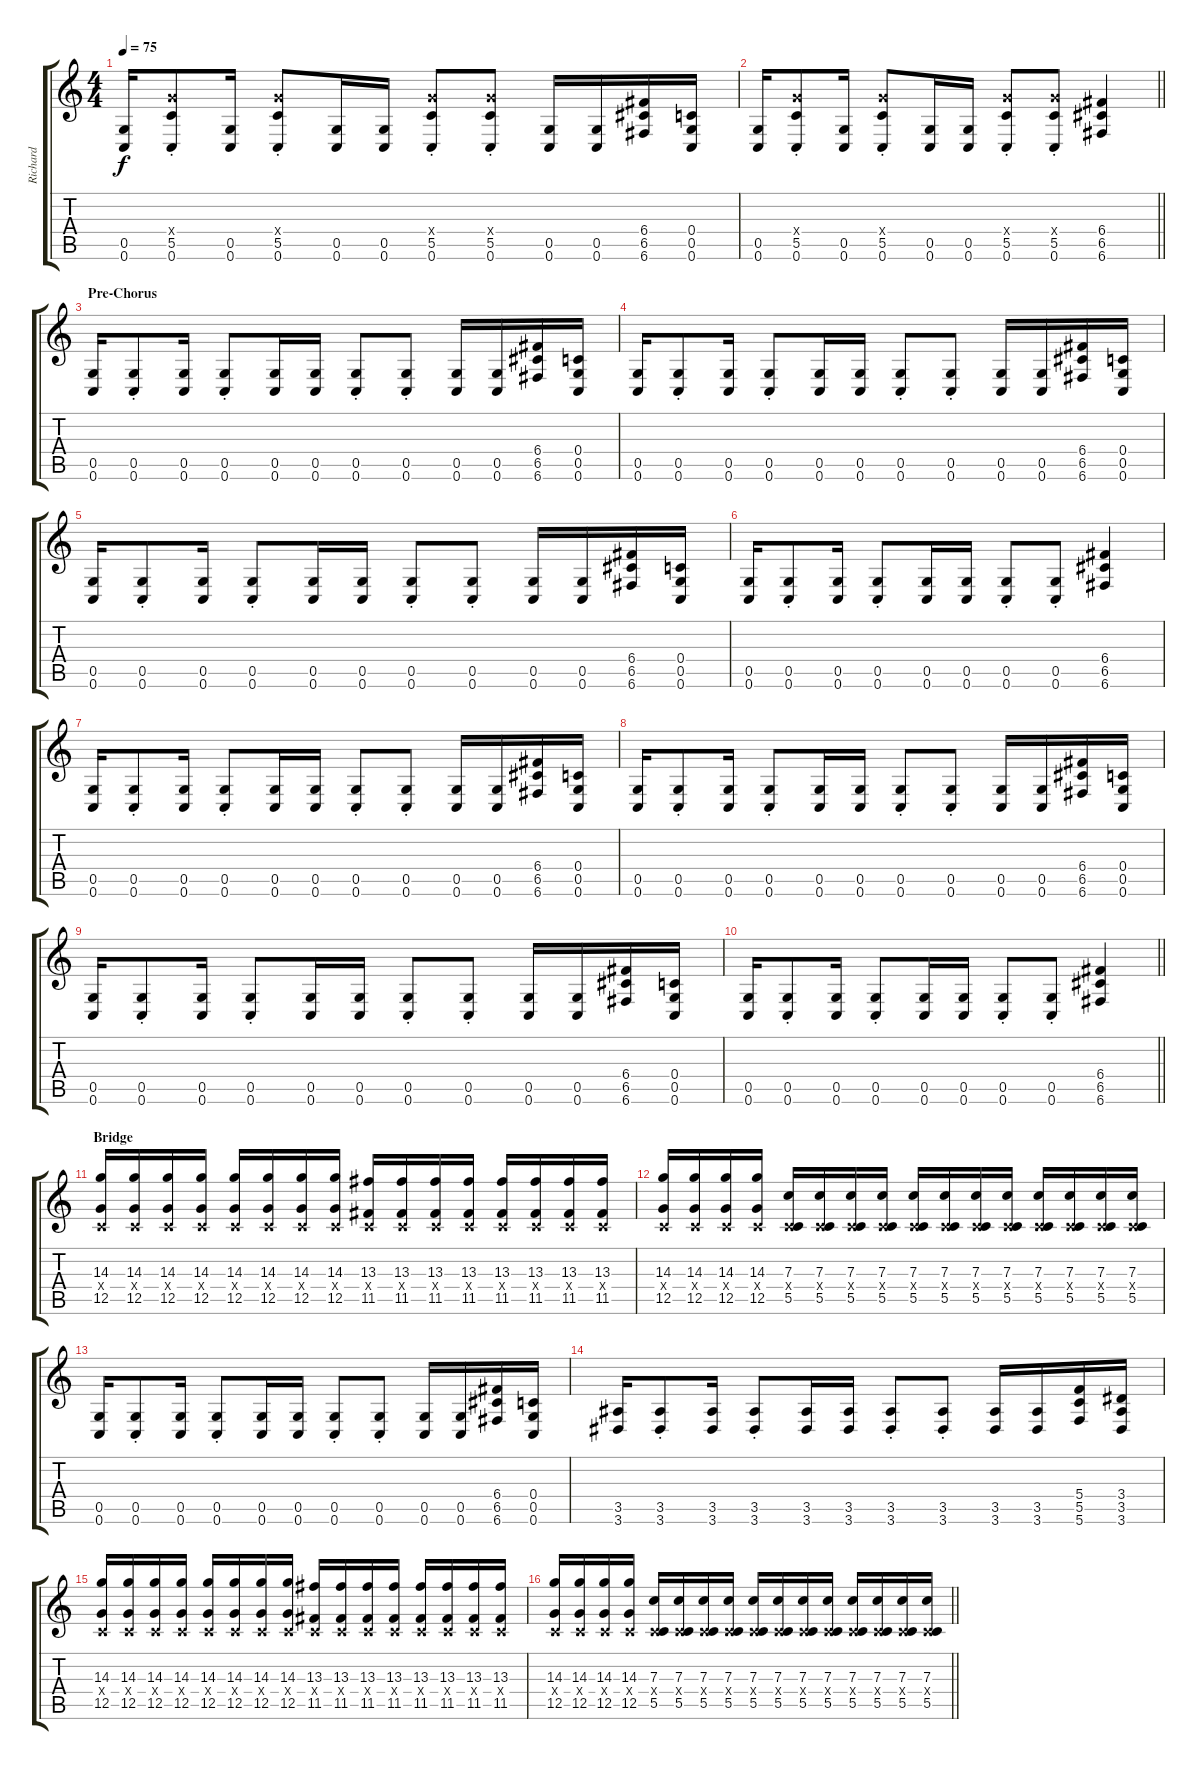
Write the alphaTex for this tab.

\track ("Richard" "Richard") {instrument distortionguitar}
\staff {score tabs}
\tuning (D4 A3 F3 C3 G2 C2) {hide}
\ts (4 4)
\tempo 75
\clef g2
\ks c
(0.5 0.6).16{dy f} (7.4{st x} 5.5{st} 0.6{st}).8 (0.5 0.6).16 (7.4{st x} 5.5{st} 0.6{st}).8 (0.5 0.6).16 (0.5 0.6).16 (7.4{st x} 5.5{st} 0.6{st}).8 (7.4{st x} 5.5{st} 0.6{st}).8 (0.5 0.6).16 (0.5 0.6).16 (6.4 6.5 6.6).16 (0.4 0.5 0.6).16 |
\barLineRight lightlight
(0.5 0.6).16 (7.4{st x} 5.5{st} 0.6{st}).8 (0.5 0.6).16 (7.4{st x} 5.5{st} 0.6{st}).8 (0.5 0.6).16 (0.5 0.6).16 (7.4{st x} 5.5{st} 0.6{st}).8 (7.4{st x} 5.5{st} 0.6{st}).8 (6.4 6.5 6.6).4 |
\section ("" "Pre-Chorus")
(0.5 0.6).16{instrument distortionguitar} (0.5{st} 0.6{st}).8 (0.5 0.6).16 (0.5{st} 0.6{st}).8 (0.5 0.6).16 (0.5 0.6).16 (0.5{st} 0.6{st}).8 (0.5{st} 0.6{st}).8 (0.5 0.6).16 (0.5 0.6).16 (6.4 6.5 6.6).16 (0.4 0.5 0.6).16 |
(0.5 0.6).16 (0.5{st} 0.6{st}).8 (0.5 0.6).16 (0.5{st} 0.6{st}).8 (0.5 0.6).16 (0.5 0.6).16 (0.5{st} 0.6{st}).8 (0.5{st} 0.6{st}).8 (0.5 0.6).16 (0.5 0.6).16 (6.4 6.5 6.6).16 (0.4 0.5 0.6).16 |
(0.5 0.6).16 (0.5{st} 0.6{st}).8 (0.5 0.6).16 (0.5{st} 0.6{st}).8 (0.5 0.6).16 (0.5 0.6).16 (0.5{st} 0.6{st}).8 (0.5{st} 0.6{st}).8 (0.5 0.6).16 (0.5 0.6).16 (6.4 6.5 6.6).16 (0.4 0.5 0.6).16 |
(0.5 0.6).16 (0.5{st} 0.6{st}).8 (0.5 0.6).16 (0.5{st} 0.6{st}).8 (0.5 0.6).16 (0.5 0.6).16 (0.5{st} 0.6{st}).8 (0.5{st} 0.6{st}).8 (6.4 6.5 6.6).4 |
(0.5 0.6).16 (0.5{st} 0.6{st}).8 (0.5 0.6).16 (0.5{st} 0.6{st}).8 (0.5 0.6).16 (0.5 0.6).16 (0.5{st} 0.6{st}).8 (0.5{st} 0.6{st}).8 (0.5 0.6).16 (0.5 0.6).16 (6.4 6.5 6.6).16 (0.4 0.5 0.6).16 |
(0.5 0.6).16 (0.5{st} 0.6{st}).8 (0.5 0.6).16 (0.5{st} 0.6{st}).8 (0.5 0.6).16 (0.5 0.6).16 (0.5{st} 0.6{st}).8 (0.5{st} 0.6{st}).8 (0.5 0.6).16 (0.5 0.6).16 (6.4 6.5 6.6).16 (0.4 0.5 0.6).16 |
(0.5 0.6).16 (0.5{st} 0.6{st}).8 (0.5 0.6).16 (0.5{st} 0.6{st}).8 (0.5 0.6).16 (0.5 0.6).16 (0.5{st} 0.6{st}).8 (0.5{st} 0.6{st}).8 (0.5 0.6).16 (0.5 0.6).16 (6.4 6.5 6.6).16 (0.4 0.5 0.6).16 |
\barLineRight lightlight
(0.5 0.6).16 (0.5{st} 0.6{st}).8 (0.5 0.6).16 (0.5{st} 0.6{st}).8 (0.5 0.6).16 (0.5 0.6).16 (0.5{st} 0.6{st}).8 (0.5{st} 0.6{st}).8 (6.4 6.5 6.6).4 |
\section ("" "Bridge")
(14.3 0.4{x} 12.5).16 (14.3 0.4{x} 12.5).16 (14.3 0.4{x} 12.5).16 (14.3 0.4{x} 12.5).16 (14.3 0.4{x} 12.5).16 (14.3 0.4{x} 12.5).16 (14.3 0.4{x} 12.5).16 (14.3 0.4{x} 12.5).16 (13.3 0.4{x} 11.5).16 (13.3 0.4{x} 11.5).16 (13.3 0.4{x} 11.5).16 (13.3 0.4{x} 11.5).16 (13.3 0.4{x} 11.5).16 (13.3 0.4{x} 11.5).16 (13.3 0.4{x} 11.5).16 (13.3 0.4{x} 11.5).16 |
(14.3 0.4{x} 12.5).16 (14.3 0.4{x} 12.5).16 (14.3 0.4{x} 12.5).16 (14.3 0.4{x} 12.5).16 (7.3 0.4{x} 5.5).16 (7.3 0.4{x} 5.5).16 (7.3 0.4{x} 5.5).16 (7.3 0.4{x} 5.5).16 (7.3 0.4{x} 5.5).16 (7.3 0.4{x} 5.5).16 (7.3 0.4{x} 5.5).16 (7.3 0.4{x} 5.5).16 (7.3 0.4{x} 5.5).16 (7.3 0.4{x} 5.5).16 (7.3 0.4{x} 5.5).16 (7.3 0.4{x} 5.5).16 |
(0.5 0.6).16 (0.5{st} 0.6{st}).8 (0.5 0.6).16 (0.5{st} 0.6{st}).8 (0.5 0.6).16 (0.5 0.6).16 (0.5{st} 0.6{st}).8 (0.5{st} 0.6{st}).8 (0.5 0.6).16 (0.5 0.6).16 (6.4 6.5 6.6).16 (0.4 0.5 0.6).16 |
(3.5 3.6).16 (3.5{st} 3.6{st}).8 (3.5 3.6).16 (3.5{st} 3.6{st}).8 (3.5 3.6).16 (3.5 3.6).16 (3.5{st} 3.6{st}).8 (3.5{st} 3.6{st}).8 (3.5 3.6).16 (3.5 3.6).16 (5.4 5.5 5.6).16 (3.4 3.5 3.6).16 |
(14.3 0.4{x} 12.5).16 (14.3 0.4{x} 12.5).16 (14.3 0.4{x} 12.5).16 (14.3 0.4{x} 12.5).16 (14.3 0.4{x} 12.5).16 (14.3 0.4{x} 12.5).16 (14.3 0.4{x} 12.5).16 (14.3 0.4{x} 12.5).16 (13.3 0.4{x} 11.5).16 (13.3 0.4{x} 11.5).16 (13.3 0.4{x} 11.5).16 (13.3 0.4{x} 11.5).16 (13.3 0.4{x} 11.5).16 (13.3 0.4{x} 11.5).16 (13.3 0.4{x} 11.5).16 (13.3 0.4{x} 11.5).16 |
\barLineRight lightlight
(14.3 0.4{x} 12.5).16 (14.3 0.4{x} 12.5).16 (14.3 0.4{x} 12.5).16 (14.3 0.4{x} 12.5).16 (7.3 0.4{x} 5.5).16 (7.3 0.4{x} 5.5).16 (7.3 0.4{x} 5.5).16 (7.3 0.4{x} 5.5).16 (7.3 0.4{x} 5.5).16 (7.3 0.4{x} 5.5).16 (7.3 0.4{x} 5.5).16 (7.3 0.4{x} 5.5).16 (7.3 0.4{x} 5.5).16 (7.3 0.4{x} 5.5).16 (7.3 0.4{x} 5.5).16 (7.3 0.4{x} 5.5).16
